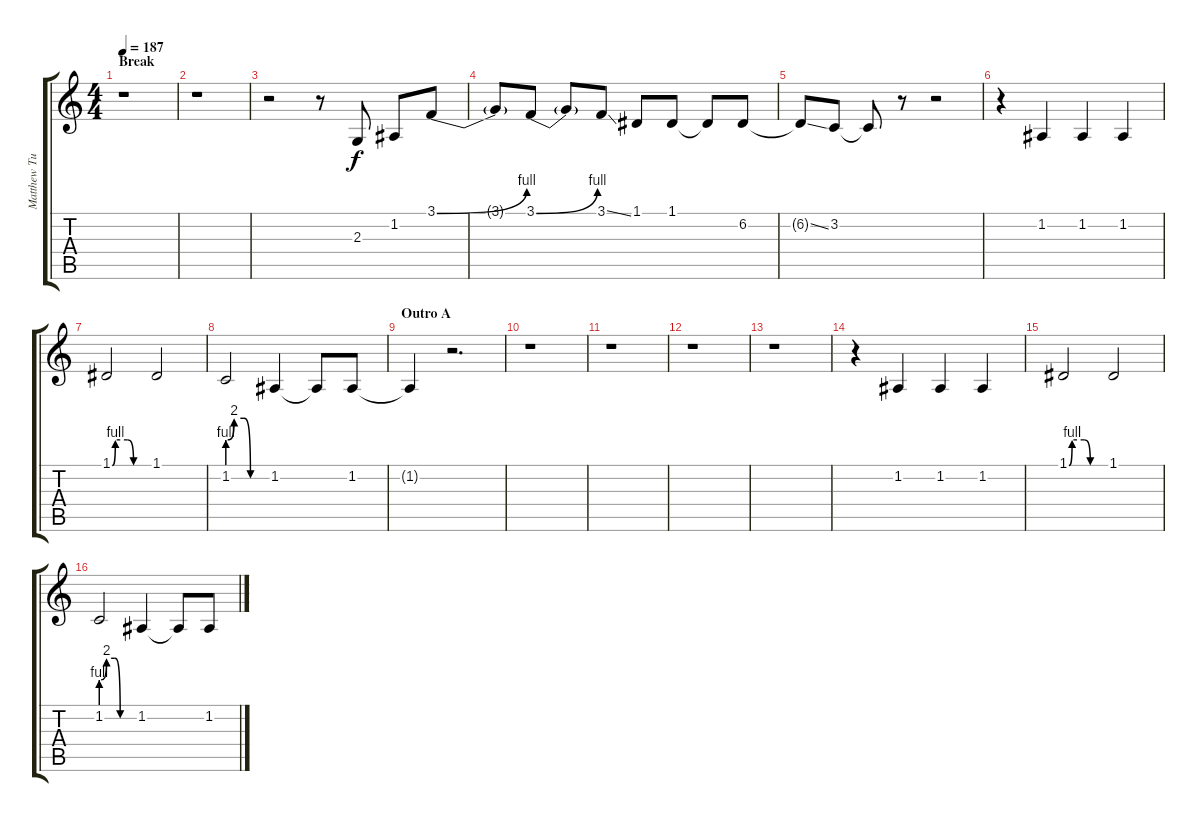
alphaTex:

\track ("Matthew Tuck - Vocals" "Matthew Tu") {instrument clarinet}
\staff {score tabs}
\tuning (D4 A3 F3 C3 G2 C2) {hide}
\ts (4 4)
\section ("" "Break")
\tempo 187
\clef g2
\ks c
r.1{dy f} |
r.1 |
r.2 r.8 2.3.8 1.2.8 3.1{be (bend 0 0 60 4)}.8 |
3.1{t}.8 3.1{be (bend 0 0 60 4)}.8 3.1{t}.8 3.1{ss}.8 1.1.8 1.1.8 1.1{t}.8 6.2.8 |
6.2{ss t}.8 3.2.8 3.2{t}.8 r.8 r.2 |
r.4 1.2.4 1.2.4 1.2.4 |
1.1{be (custom 0 0 5 4 25 4 35 0 60 0)}.2 1.1.2 |
1.2{be (custom 0 4 10 8 25 8 35 0 60 0)}.2 1.2.4 1.2{t}.8 1.2.8 |
\section ("" "Outro A")
1.2{t}.4 r.2{d} |
r.1 |
r.1 |
r.1 |
r.1 |
r.4 1.2.4 1.2.4 1.2.4 |
1.1{be (custom 0 0 5 4 25 4 35 0 60 0)}.2 1.1.2 |
1.2{be (custom 0 4 10 8 25 8 35 0 60 0)}.2 1.2.4 1.2{t}.8 1.2.8
